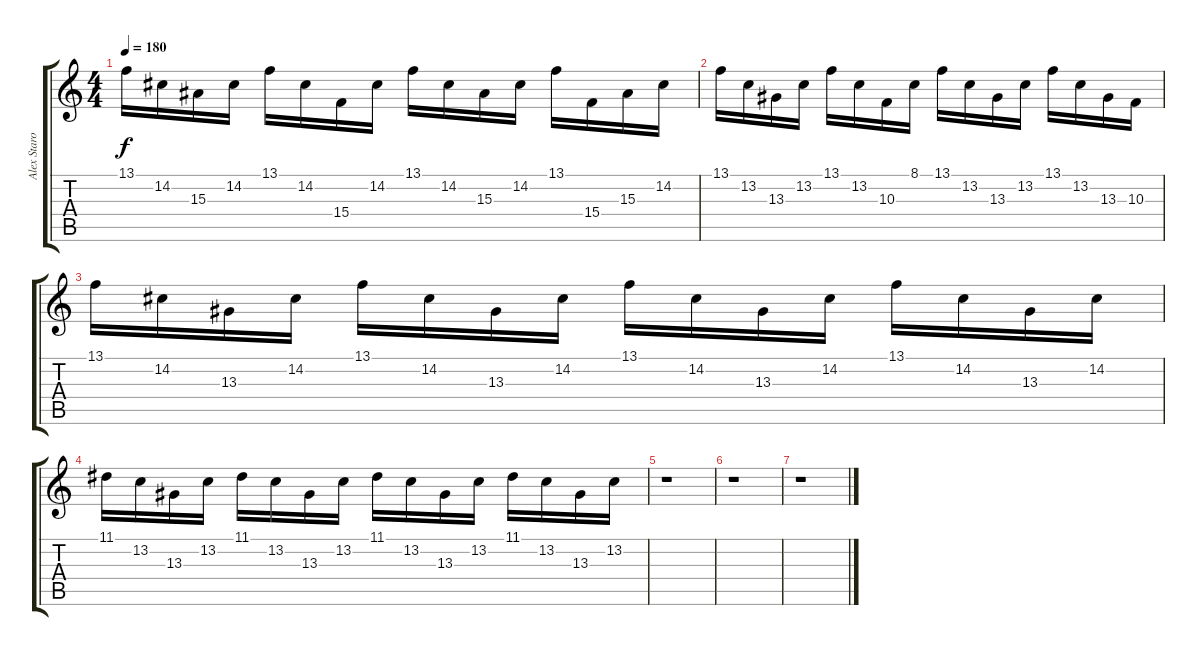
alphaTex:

\track ("Alex Staropoli" "Alex Staro") {instrument pad4choir}
\staff {score tabs}
\tuning (E4 B3 G3 D3 A2 E2) {hide}
\ts (4 4)
\tempo 180
\clef g2
\ks c
13.1.16{dy f} 14.2.16 15.3.16 14.2.16 13.1.16 14.2.16 15.4.16 14.2.16 13.1.16 14.2.16 15.3.16 14.2.16 13.1.16 15.4.16 15.3.16 14.2.16 |
13.1.16 13.2.16 13.3.16 13.2.16 13.1.16 13.2.16 10.3.16 8.1.16 13.1.16 13.2.16 13.3.16 13.2.16 13.1.16 13.2.16 13.3.16 10.3.16 |
13.1.16 14.2.16 13.3.16 14.2.16 13.1.16 14.2.16 13.3.16 14.2.16 13.1.16 14.2.16 13.3.16 14.2.16 13.1.16 14.2.16 13.3.16 14.2.16 |
11.1.16 13.2.16 13.3.16 13.2.16 11.1.16 13.2.16 13.3.16 13.2.16 11.1.16 13.2.16 13.3.16 13.2.16 11.1.16 13.2.16 13.3.16 13.2.16 |
r.1 |
r.1 |
r.1
